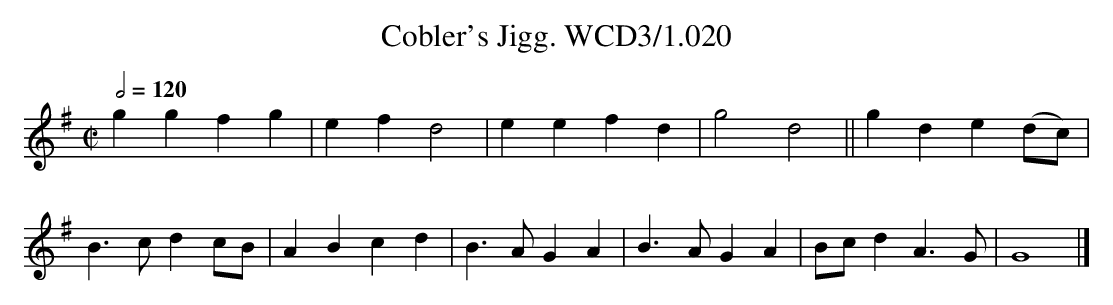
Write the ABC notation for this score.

X:1
T:Cobler's Jigg. WCD3/1.020
M:C|
L:1/4
Q:1/2=120
K:G
ggfg|ef d2|eefd|g2d2||gde (d/c/)|
B3/ c/ d c/B/|ABcd|B3/ A/ GA|B3/ A/ GA|B/c/ d A3/ G/|G4|]
